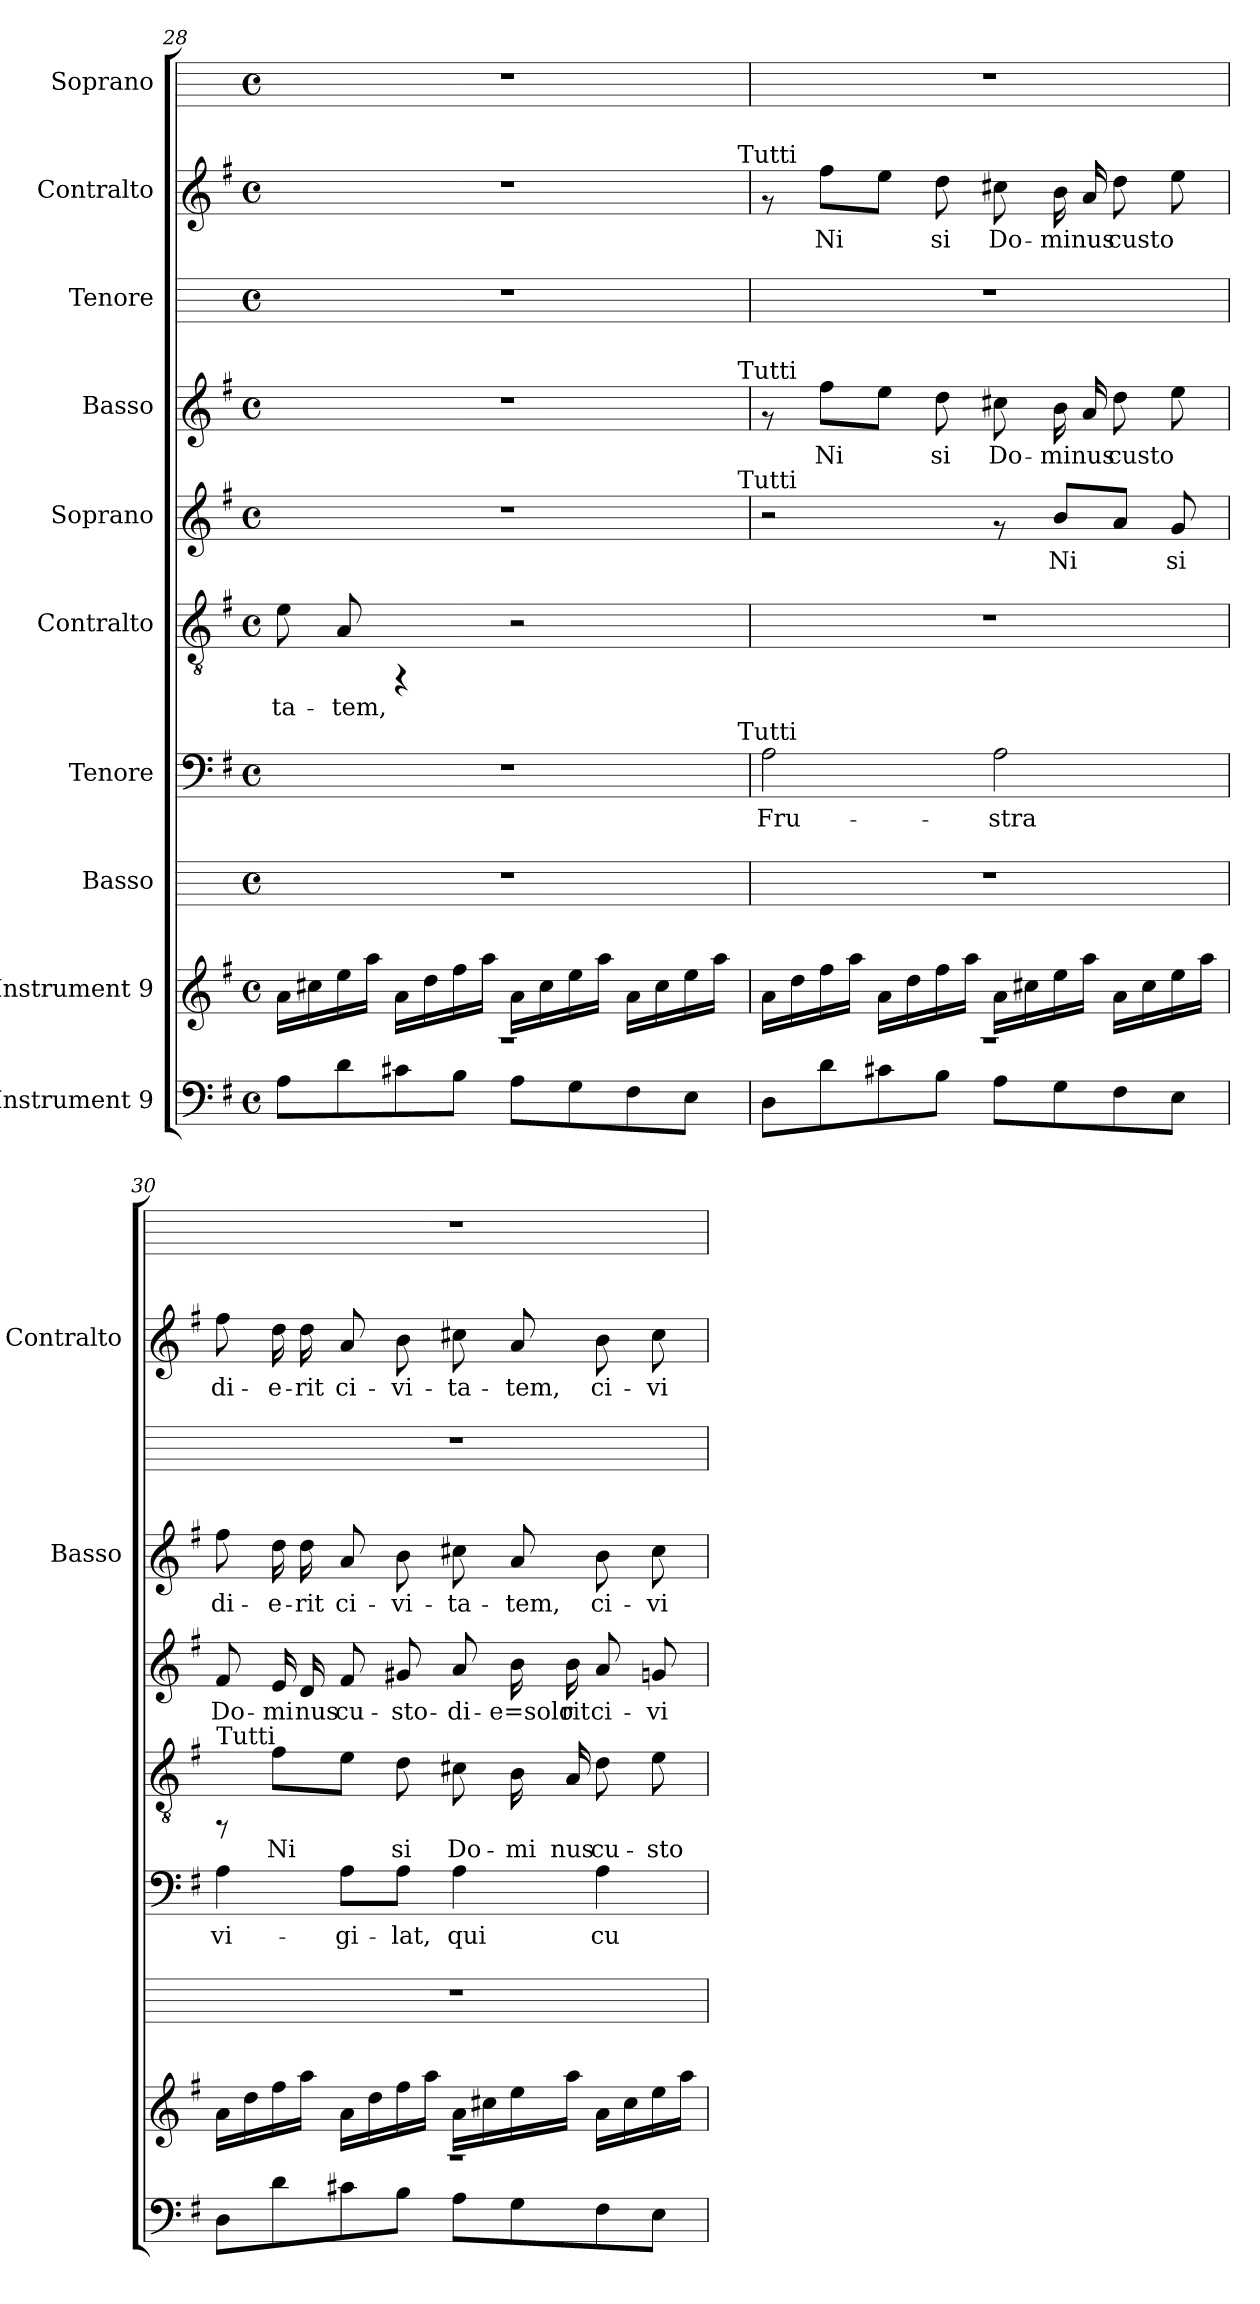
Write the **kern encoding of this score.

**kern	**kern	**kern	**kern	**text	**kern	**text	**kern	**text	**kern	**text	**kern	**kern	**text	**kern
*part10	*part9	*part8	*part7	*part7	*part6	*part6	*part5	*part5	*part4	*part4	*part3	*part2	*part2	*part1
*staff10	*staff9	*staff8	*staff7	*staff7	*staff6	*staff6	*staff5	*staff5	*staff4	*staff4	*staff3	*staff2	*staff2	*staff1
*I"Instrument 9	*I"Instrument 9	*I"Basso	*I"Tenore	*	*I"Contralto	*	*I"Soprano	*	*I"Basso	*	*I"Tenore	*I"Contralto	*	*I"Soprano
*	*	*	*	*	*	*	*	*	*I'Basso	*	*	*I'Contralto	*	*
*clefF4	*clefG2	*	*clefF4	*	*clefGv2	*	*clefG2	*	*clefG2	*	*	*clefG2	*	*
*k[f#]	*k[f#]	*k[]	*k[f#]	*	*k[f#]	*	*k[f#]	*	*k[f#]	*	*k[]	*k[f#]	*	*k[]
*G:	*G:	*C:	*G:	*	*G:	*	*G:	*	*G:	*	*C:	*G:	*	*C:
*M4/4	*M4/4	*M4/4	*M4/4	*	*M4/4	*	*M4/4	*	*M4/4	*	*M4/4	*M4/4	*	*M4/4
*met(c)	*met(c)	*met(c)	*met(c)	*	*met(c)	*	*met(c)	*	*met(c)	*	*met(c)	*met(c)	*	*met(c)
=28	=28	=28	=28	=28	=28	=28	=28	=28	=28	=28	=28	=28	=28	=28
*^	*	*	*	*	*	*	*	*	*	*	*	*	*	*
!	!	!	!	!	!	!	!LO:LY:b:cj	!	!	!	!	!	!	!	!
*	*	*	*	*^	*	*	*	*^	*	*^	*	*	*^	*	*
1r	8A\L	16a\L	1r	1r	2ryy	.	8e\	-ta-	1r	2ryy	.	1r	2ryy	.	1r	1r	2ryy	.	1r
.	.	16cc#X\	.	.	.	.	.	.	.	.	.	.	.	.	.	.	.	.	.
!	!	!	!	!	!	!	!	!LO:LY:b:cj	!	!	!	!	!	!	!	!	!	!	!
.	8d\	16ee\	.	.	.	.	8A/	-tem,	.	.	.	.	.	.	.	.	.	.	.
.	.	16aa\J	.	.	.	.	.	.	.	.	.	.	.	.	.	.	.	.	.
.	8c#X\	16a\L	.	.	.	.	4rFF	.	.	.	.	.	.	.	.	.	.	.	.
.	.	16dd\	.	.	.	.	.	.	.	.	.	.	.	.	.	.	.	.	.
.	8B\J	16ff#\	.	.	.	.	.	.	.	.	.	.	.	.	.	.	.	.	.
.	.	16aa\J	.	.	.	.	.	.	.	.	.	.	.	.	.	.	.	.	.
.	8A\L	16a\L	.	.	4ryy	.	2r	.	.	4ryy	.	.	4ryy	.	.	.	4ryy	.	.
.	.	16cc#\	.	.	.	.	.	.	.	.	.	.	.	.	.	.	.	.	.
.	8G\	16ee\	.	.	.	.	.	.	.	.	.	.	.	.	.	.	.	.	.
.	.	16aa\J	.	.	.	.	.	.	.	.	.	.	.	.	.	.	.	.	.
.	8F#\	16a\L	.	.	8...ryy	.	.	.	.	8...ryy	.	.	8...ryy	.	.	.	8...ryy	.	.
.	.	16cc#\	.	.	.	.	.	.	.	.	.	.	.	.	.	.	.	.	.
.	8E\J	16ee\	.	.	.	.	.	.	.	.	.	.	.	.	.	.	.	.	.
.	.	16aa\J	.	.	.	.	.	.	.	.	.	.	.	.	.	.	.	.	.
!	!	!	!	!	!	!	!	!	!	!	!	!	!	!	!	!	!LO:TX:a:t=Tutti	!	!
!	!	!	!	!	!	!	!	!	!	!	!	!	!LO:TX:a:t=Tutti	!	!	!	!	!	!
!	!	!	!	!	!	!	!	!	!	!LO:TX:a:t=Tutti	!	!	!	!	!	!	!	!	!
!	!	!	!	!	!LO:TX:a:t=Tutti	!	!	!	!	!	!	!	!	!	!	!	!	!	!
.	.	.	.	.	64ryy	.	.	.	.	64ryy	.	.	64ryy	.	.	.	64ryy	.	.
=29	=29	=29	=29	=29	=29	=29	=29	=29	=29	=29	=29	=29	=29	=29	=29	=29	=29	=29	=29
!	!	!	!	!	!	!LO:LY:b:cj	!	!	!	!	!	!	!	!	!	!	!	!	!
*	*	*	*	*	*	*	*	*	*v	*v	*	*	*	*	*	*v	*v	*	*
*	*	*	*	*v	*v	*	*	*	*	*	*v	*v	*	*	*	*	*
1r	8D\L	16a\L	1r	2A\	Fru-	1r	.	2r	.	8rf	.	1r	8rf	.	1r
.	.	16dd\	.	.	.	.	.	.	.	.	.	.	.	.	.
!	!	!	!	!	!	!	!	!	!	!	!LO:LY:b:cj	!	!	!LO:LY:b:cj	!
.	8d\	16ff#\	.	.	.	.	.	.	.	8ff#\L	Ni-	.	8ff#\L	Ni-	.
.	.	16aa\J	.	.	.	.	.	.	.	.	.	.	.	.	.
!	!	!	!	!	!	!	!	!	!	!	!LO:LY:b:cj	!	!	!LO:LY:b:cj	!
.	8c#X\	16a\L	.	.	.	.	.	.	.	8ee\J	--	.	8ee\J	--	.
.	.	16dd\	.	.	.	.	.	.	.	.	.	.	.	.	.
!	!	!	!	!	!	!	!	!	!	!	!LO:LY:b:cj	!	!	!LO:LY:b:cj	!
.	8B\J	16ff#\	.	.	.	.	.	.	.	8dd\	-si	.	8dd\	-si	.
.	.	16aa\J	.	.	.	.	.	.	.	.	.	.	.	.	.
!	!	!	!	!	!LO:LY:b:cj	!	!	!	!	!	!LO:LY:b:cj	!	!	!LO:LY:b:cj	!
.	8A\L	16a\L	.	2A\	-stra	.	.	8rf	.	8cc#X\	Do-	.	8cc#X\	Do-	.
.	.	16cc#X\	.	.	.	.	.	.	.	.	.	.	.	.	.
!	!	!	!	!	!	!	!	!	!LO:LY:b:cj	!	!LO:LY:b:cj	!	!	!LO:LY:b:cj	!
.	8G\	16ee\	.	.	.	.	.	8b/L	Ni-	16b\	-minus	.	16b\	-minus	.
!	!	!	!	!	!	!	!	!	!	!	!LO:LY:b:cj	!	!	!LO:LY:b:cj	!
.	.	16aa\J	.	.	.	.	.	.	.	16a/	.	.	16a/	.	.
!	!	!	!	!	!	!	!	!	!LO:LY:b:cj	!	!LO:LY:b:cj	!	!	!LO:LY:b:cj	!
.	8F#\	16a\L	.	.	.	.	.	8a/J	--	8dd\	custo-	.	8dd\	custo-	.
.	.	16cc#\	.	.	.	.	.	.	.	.	.	.	.	.	.
!	!	!	!	!	!	!	!	!	!LO:LY:b:cj	!	!LO:LY:b:cj	!	!	!LO:LY:b:cj	!
.	8E\J	16ee\	.	.	.	.	.	8g/	-si	8ee\	--	.	8ee\	--	.
.	.	16aa\J	.	.	.	.	.	.	.	.	.	.	.	.	.
!!LO:PB:g=z
=30	=30	=30	=30	=30	=30	=30	=30	=30	=30	=30	=30	=30	=30	=30	=30
!	!	!	!	!	!	!LO:TX:a:t=Tutti	!	!	!	!	!	!	!	!	!
!	!	!	!	!	!LO:LY:b:cj	!	!	!	!LO:LY:b:cj	!	!LO:LY:b:cj	!	!	!LO:LY:b:cj	!
1r	8D\L	16a\L	1r	4A\	vi-	8rFF	.	8f#/	Do-	8ff#\	-di-	1r	8ff#\	-di-	1r
.	.	16dd\	.	.	.	.	.	.	.	.	.	.	.	.	.
!	!	!	!	!	!	!	!LO:LY:b:cj	!	!LO:LY:b:cj	!	!LO:LY:b:cj	!	!	!LO:LY:b:cj	!
.	8d\	16ff#\	.	.	.	8f#\L	Ni-	16e/	-mi	16dd\	-e-	.	16dd\	-e-	.
!	!	!	!	!	!	!	!	!	!LO:LY:b:cj	!	!LO:LY:b:cj	!	!	!LO:LY:b:cj	!
.	.	16aa\J	.	.	.	.	.	16d/	nus	16dd\	-rit	.	16dd\	-rit	.
!	!	!	!	!	!LO:LY:b:cj	!	!LO:LY:b:cj	!	!LO:LY:b:cj	!	!LO:LY:b:cj	!	!	!LO:LY:b:cj	!
.	8c#X\	16a\L	.	8A\L	-gi-	8e\J	--	8f#/	cu-	8a/	ci-	.	8a/	ci-	.
.	.	16dd\	.	.	.	.	.	.	.	.	.	.	.	.	.
!	!	!	!	!	!LO:LY:b:cj	!	!LO:LY:b:cj	!	!LO:LY:b:cj	!	!LO:LY:b:cj	!	!	!LO:LY:b:cj	!
.	8B\J	16ff#\	.	8A\J	-lat,	8d\	-si	8g#X/	-sto-	8b\	-vi-	.	8b\	-vi-	.
.	.	16aa\J	.	.	.	.	.	.	.	.	.	.	.	.	.
!	!	!	!	!	!LO:LY:b:cj	!	!LO:LY:b:cj	!	!LO:LY:b:cj	!	!LO:LY:b:cj	!	!	!LO:LY:b:cj	!
.	8A\L	16a\L	.	4A\	qui	8c#X\	Do-	8a/	-di-	8cc#X\	-ta-	.	8cc#X\	-ta-	.
.	.	16cc#X\	.	.	.	.	.	.	.	.	.	.	.	.	.
!	!	!	!	!	!	!	!LO:LY:b:cj	!	!LO:LY:b:cj	!	!LO:LY:b:cj	!	!	!LO:LY:b:cj	!
.	8G\	16ee\	.	.	.	16B\	-mi	16b\	-e=solo	8a/	-tem,	.	8a/	-tem,	.
!	!	!	!	!	!	!	!LO:LY:b:cj	!	!LO:LY:b:cj	!	!	!	!	!	!
.	.	16aa\J	.	.	.	16A/	nus	16b\	rit	.	.	.	.	.	.
!	!	!	!	!	!LO:LY:b:cj	!	!LO:LY:b:cj	!	!LO:LY:b:cj	!	!LO:LY:b:cj	!	!	!LO:LY:b:cj	!
.	8F#\	16a\L	.	4A\	cu-	8d\	cu-	8a/	ci-	8b\	ci-	.	8b\	ci-	.
.	.	16cc#\	.	.	.	.	.	.	.	.	.	.	.	.	.
!	!	!	!	!	!	!	!LO:LY:b:cj	!	!LO:LY:b:cj	!	!LO:LY:b:cj	!	!	!LO:LY:b:cj	!
.	8E\J	16ee\	.	.	.	8e\	-sto-	8gn/	-vi-	8cc#\	-vi-	.	8cc#\	-vi-	.
.	.	16aa\J	.	.	.	.	.	.	.	.	.	.	.	.	.
*v	*v	*	*	*	*	*	*	*	*	*	*	*	*	*	*
=	=	=	=	=	=	=	=	=	=	=	=	=	=	=
*-	*-	*-	*-	*-	*-	*-	*-	*-	*-	*-	*-	*-	*-	*-
